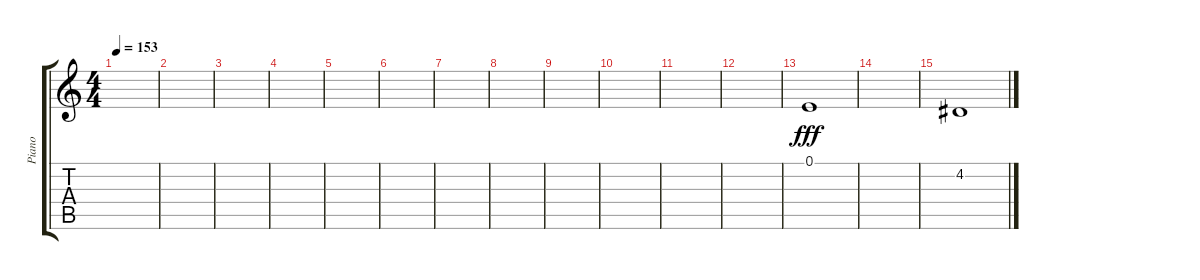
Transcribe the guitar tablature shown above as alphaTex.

\track ("Piano" "Piano") {instrument electricgrandpiano}
\staff {score tabs}
\tuning (E4 B3 G3 D3 A2 E2) {hide}
\ts (4 4)
\tempo 153
\clef g2
\ks c
|
|
|
|
|
|
|
|
|
|
|
|
0.1.1{dy fff} |
|
4.2.1
